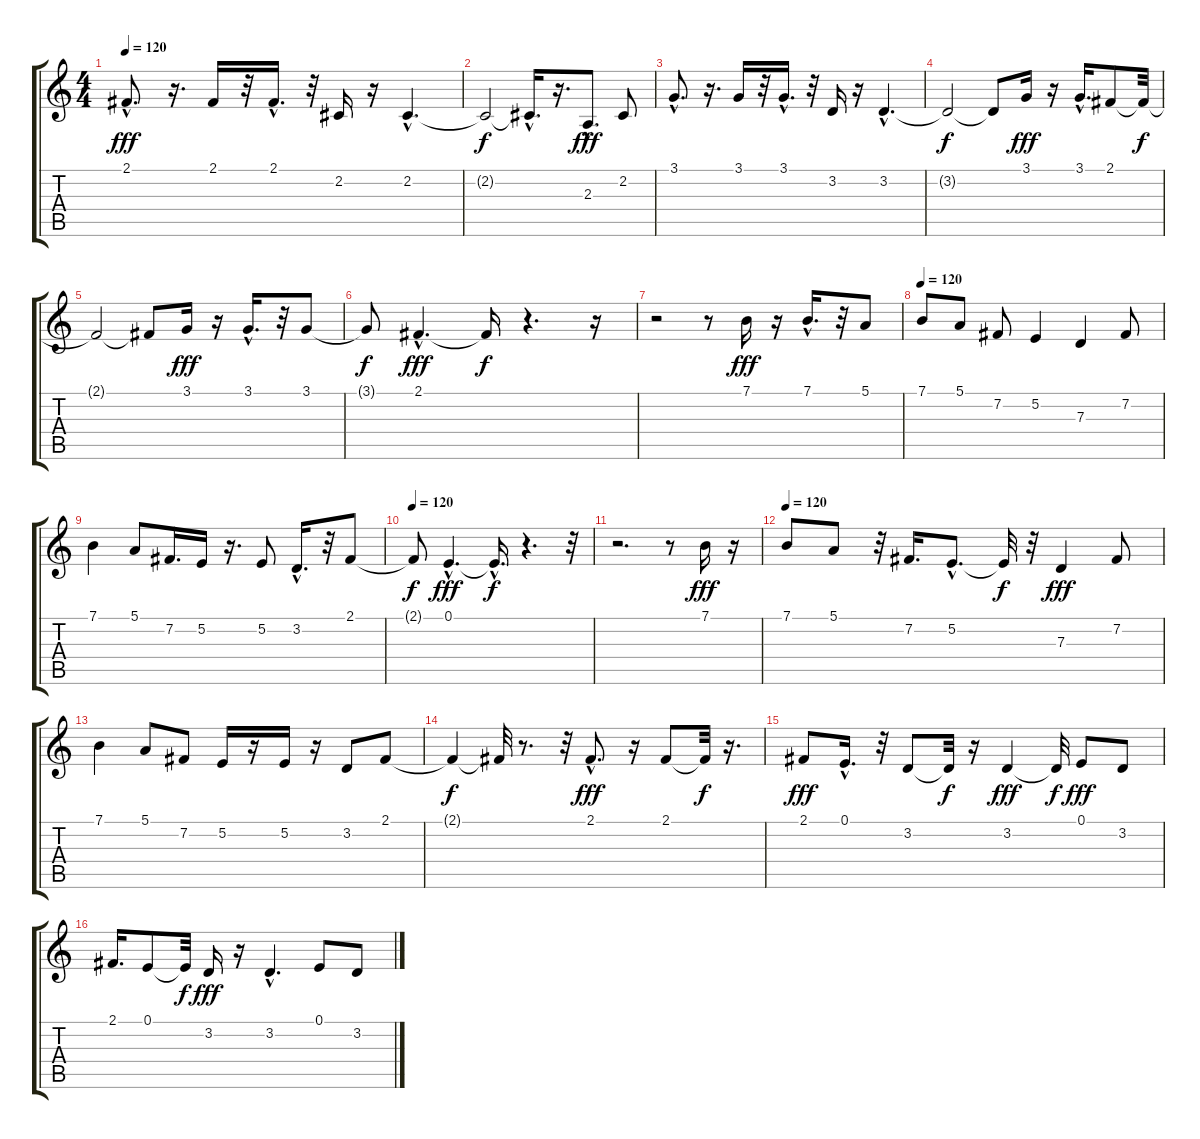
\track "" {instrument acousticgrandpiano}
\staff {score tabs}
\tuning (E4 B3 G3 D3 A2 E2) {hide}
\ts (4 4)
\tempo 120
\clef g2
\ks c
2.1{hac}.8{d dy fff} r.16{d} 2.1.16 r.32 2.1{hac}.16{d} r.32 2.2.16 r.16 2.2{hac}.4{d} |
2.2{t}.2{dy f} 2.2{hac t}.16{d} r.16{d} 2.3{hac}.8{d dy fff} 2.2.8 |
3.1{hac}.8{d} r.16{d} 3.1.16 r.32 3.1{hac}.16{d} r.32 3.2.16 r.16 3.2{hac}.4{d} |
3.2{t}.2{dy f} 3.2{t}.8 3.1.16{dy fff} r.16 3.1{hac}.16{d} 2.1.8 2.1{t}.32{dy f} |
2.1{t}.2 2.1{t}.8 3.1.16{dy fff} r.16 3.1{hac}.16{d} r.32 3.1.8 |
3.1{t}.8{dy f} 2.1{hac}.4{d dy fff} 2.1{t}.16{dy f} r.4{d} r.16 |
r.2 r.8 7.1.16{dy fff} r.16 7.1{hac}.16{d} r.32 5.1.8 |
\tempo 120
7.1.8 5.1.8 7.2.8 5.2.4 7.3.4 7.2.8 |
7.1.4 5.1.8 7.2.16{d} 5.2.16 r.16{d} 5.2.8 3.2{hac}.16{d} r.32 2.1.8 |
\tempo 120
2.1{t}.8{dy f} 0.1{hac}.4{d dy fff} 0.1{hac t}.16{d dy f} r.4{d} r.32 |
r.2{d} r.8 7.1.16{dy fff} r.16 |
\tempo 120
7.1.8 5.1.8 r.32 7.2.16{d} 5.2{hac}.8{d} 5.2{t}.32{dy f} r.32 7.3.4{dy fff} 7.2.8 |
7.1.4 5.1.8 7.2.8 5.2.16 r.16 5.2.16 r.16 3.2.8 2.1.8 |
2.1{t}.4{dy f} 2.1{t}.32 r.8{d} r.32 2.1{hac}.8{d dy fff} r.16 2.1.8 2.1{t}.32{dy f} r.16{d} |
2.1.8{dy fff} 0.1{hac}.16{d} r.32 3.2.8 3.2{t}.32{dy f} r.16 3.2.4{dy fff} 3.2{t}.32{dy f} 0.1.8{dy fff} 3.2.8 |
2.1.16{d} 0.1.8 0.1{t}.32{dy f} 3.2.16{dy fff} r.16 3.2{hac}.4{d} 0.1.8 3.2.8
